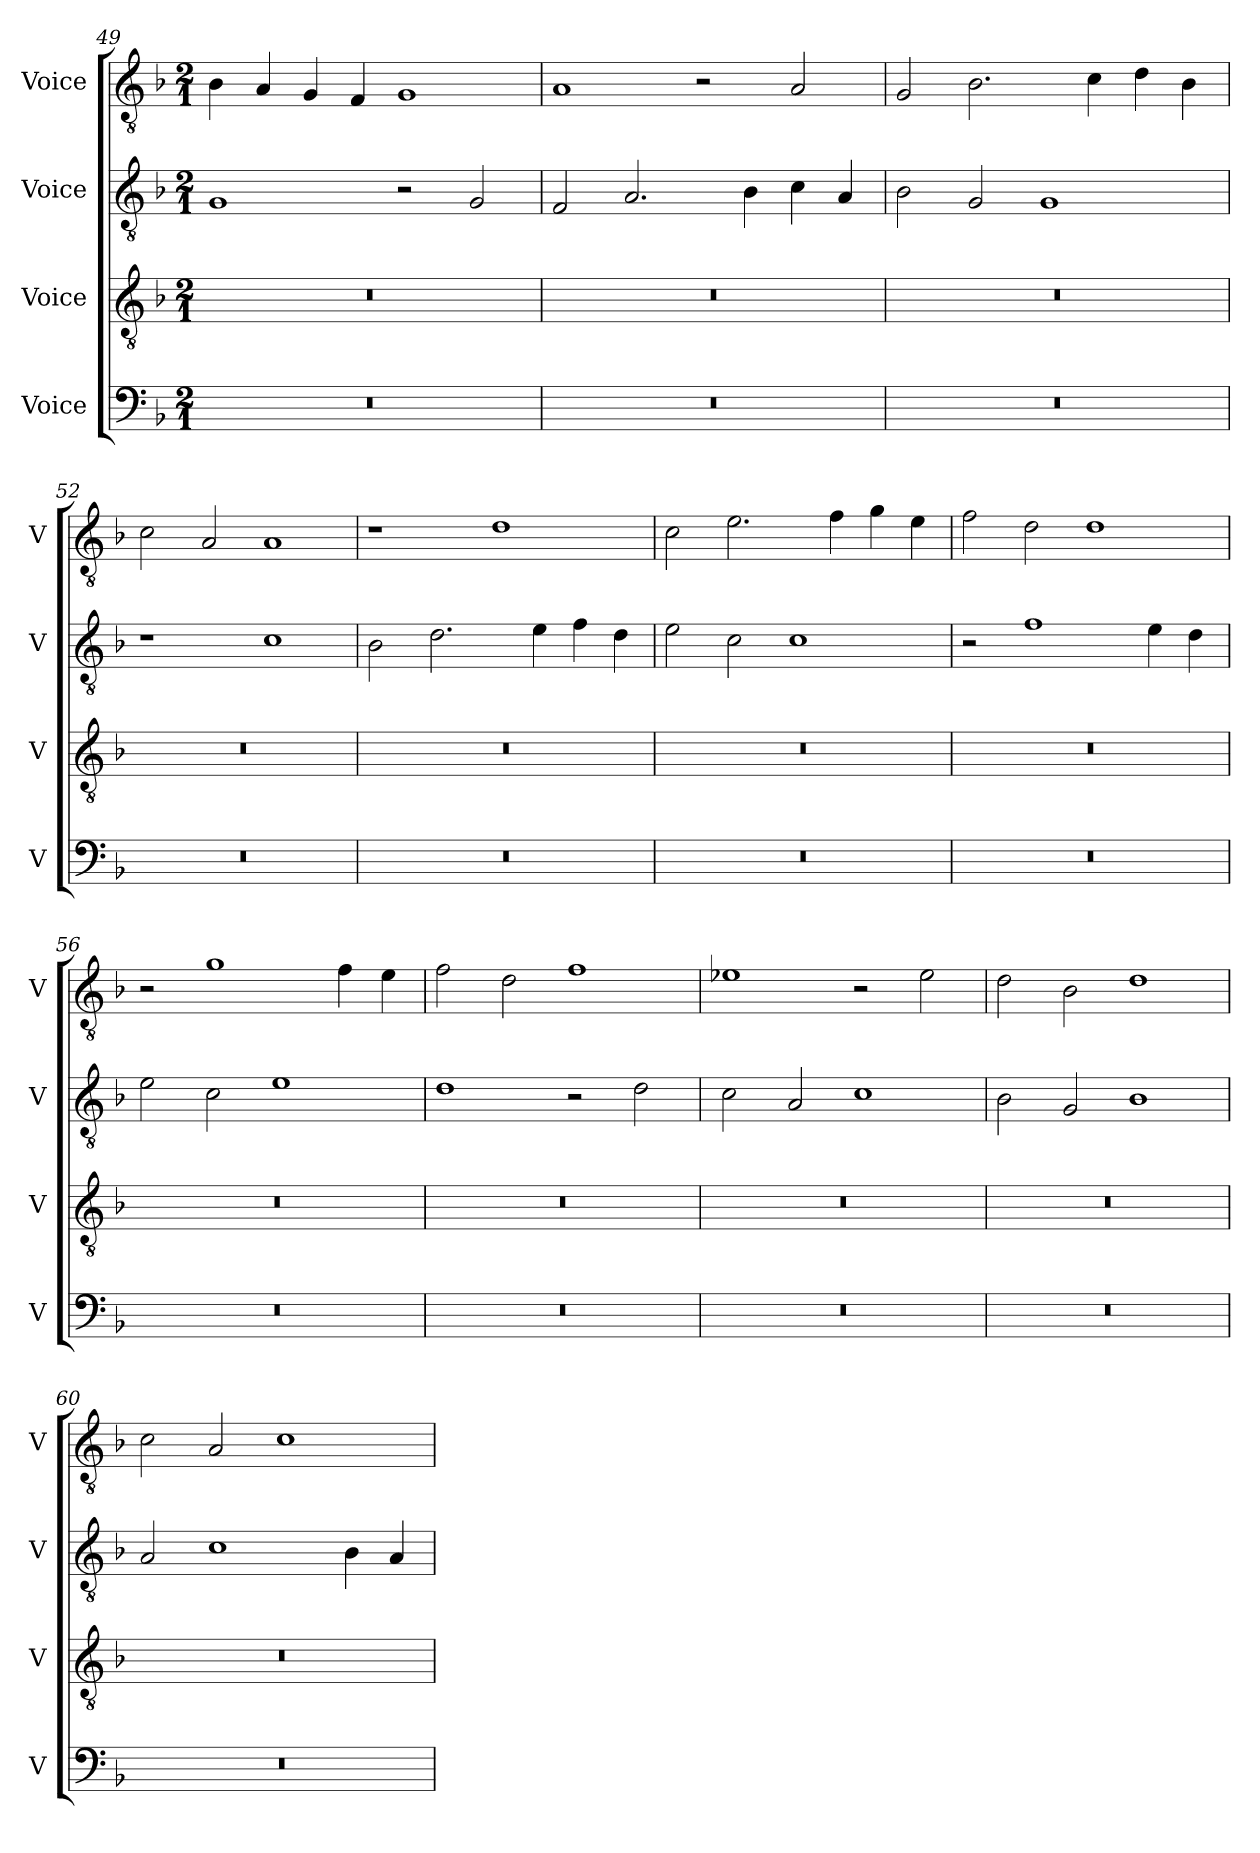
**kern	**kern	**kern	**kern
*part4	*part3	*part2	*part1
*staff4	*staff3	*staff2	*staff1
*I"Voice	*I"Voice	*I"Voice	*I"Voice
*I'V	*I'V	*I'V	*I'V
*clefF4	*clefGv2	*clefGv2	*clefGv2
*k[b-]	*k[b-]	*k[b-]	*k[b-]
*M2/1	*M2/1	*M2/1	*M2/1
=49	=49	=49	=49
0r	0r	1G	4B-\
.	.	.	4A/
.	.	.	4G/
.	.	.	4F/
.	.	2r	1G
.	.	2G/	.
=50	=50	=50	=50
0r	0r	2F/	1A
.	.	2.A/	.
.	.	.	2r
.	.	4B-\	.
.	.	4c\	2A/
.	.	4A/	.
!!LO:PB:g=z
=51	=51	=51	=51
0r	0r	2B-\	2G/
.	.	2G/	2.B-\
.	.	1G	.
.	.	.	4c\
.	.	.	4d\
.	.	.	4B-\
=52	=52	=52	=52
0r	0r	1r	2c\
.	.	.	2A/
.	.	1c	1A
=53	=53	=53	=53
0r	0r	2B-\	1r
.	.	2.d\	.
.	.	.	1d
.	.	4e\	.
.	.	4f\	.
.	.	4d\	.
=54	=54	=54	=54
0r	0r	2e\	2c\
.	.	2c\	2.e\
.	.	1c	.
.	.	.	4f\
.	.	.	4g\
.	.	.	4e\
!!LO:LB:g=z
=55	=55	=55	=55
0r	0r	2r	2f\
.	.	1f	2d\
.	.	.	1d
.	.	4e\	.
.	.	4d\	.
=56	=56	=56	=56
0r	0r	2e\	2r
.	.	2c\	1g
.	.	1e	.
.	.	.	4f\
.	.	.	4e\
=57	=57	=57	=57
0r	0r	1d	2f\
.	.	.	2d\
.	.	2r	1f
.	.	2d\	.
=58	=58	=58	=58
0r	0r	2c\	1e-X
.	.	2A/	.
.	.	1c	2r
.	.	.	2e-\
!!LO:LB:g=z
=59	=59	=59	=59
0r	0r	2B-\	2d\
.	.	2G/	2B-\
.	.	1B-	1d
=60	=60	=60	=60
0r	0r	2A/	2c\
.	.	1c	2A/
.	.	.	1c
.	.	4B-\	.
.	.	4A/	.
=	=	=	=
*-	*-	*-	*-
